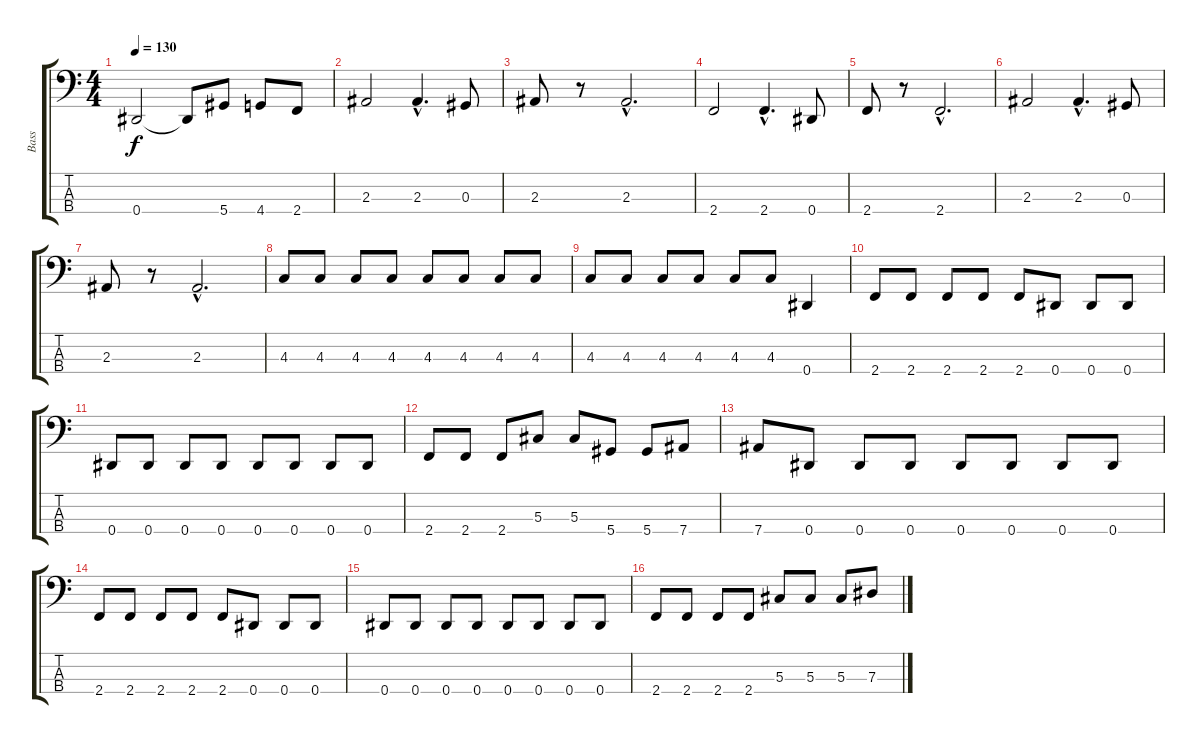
\track ("Bass" "Bass") {instrument electricbassfinger}
\staff {score tabs}
\tuning (Gb2 Db2 Ab1 Eb1) {hide}
\ts (4 4)
\tempo 130
\clef f4
\ks c
0.4.2{dy f} 0.4{t}.8 5.4.8 4.4.8 2.4.8 |
2.3.2 2.3{hac}.4{d} 0.3.8 |
2.3.8 r.8 2.3{hac}.2{d} |
2.4.2 2.4{hac}.4{d} 0.4.8 |
2.4.8 r.8 2.4{hac}.2{d} |
2.3.2 2.3{hac}.4{d} 0.3.8 |
2.3.8 r.8 2.3{hac}.2{d} |
4.3.8 4.3.8 4.3.8 4.3.8 4.3.8 4.3.8 4.3.8 4.3.8 |
4.3.8 4.3.8 4.3.8 4.3.8 4.3.8 4.3.8 0.4.4 |
2.4.8 2.4.8 2.4.8 2.4.8 2.4.8 0.4.8 0.4.8 0.4.8 |
0.4.8 0.4.8 0.4.8 0.4.8 0.4.8 0.4.8 0.4.8 0.4.8 |
2.4.8 2.4.8 2.4.8 5.3.8 5.3.8 5.4.8 5.4.8 7.4.8 |
7.4.8 0.4.8 0.4.8 0.4.8 0.4.8 0.4.8 0.4.8 0.4.8 |
2.4.8 2.4.8 2.4.8 2.4.8 2.4.8 0.4.8 0.4.8 0.4.8 |
0.4.8 0.4.8 0.4.8 0.4.8 0.4.8 0.4.8 0.4.8 0.4.8 |
2.4.8 2.4.8 2.4.8 2.4.8 5.3.8 5.3.8 5.3.8 7.3.8
